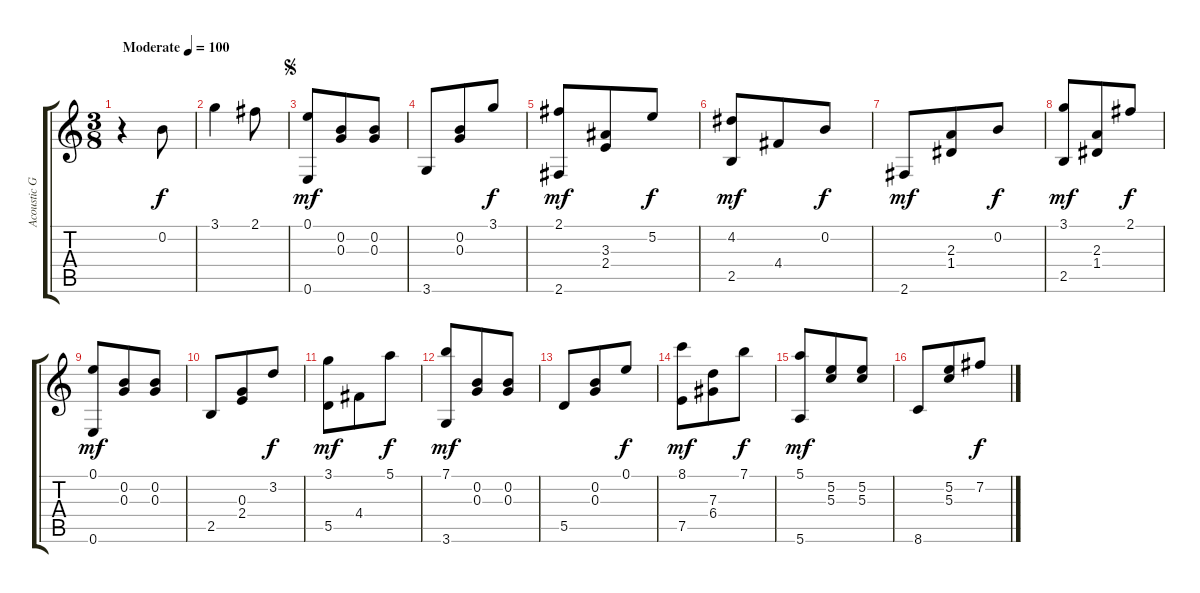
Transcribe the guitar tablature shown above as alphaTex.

\track ("Acoustic Guitar" "Acoustic G") {instrument acousticguitarnylon}
\staff {score tabs}
\tuning (E4 B3 G3 D3 A2 E2) {hide}
\ts (3 8)
\tempo (100 "Moderate")
\clef g2
\ks c
r.4{dy f instrument acousticguitarnylon} 0.2.8 |
3.1.4 2.1.8 |
\jump segno
(0.1 0.6).8{dy mf} (0.2 0.3).8 (0.2 0.3).8 |
3.6.8 (0.2 0.3).8 3.1.8{dy f} |
(2.1 2.6).8{dy mf} (3.3 2.4).8 5.2.8{dy f} |
(4.2 2.5).8{dy mf} 4.4.8 0.2.8{dy f} |
2.6.8{dy mf} (2.3 1.4).8 0.2.8{dy f} |
(3.1 2.5).8{dy mf} (2.3 1.4).8 2.1.8{dy f} |
(0.1 0.6).8{dy mf} (0.2 0.3).8 (0.2 0.3).8 |
2.5.8 (0.3 2.4).8 3.2.8{dy f} |
(3.1 5.5).8{dy mf} 4.4.8 5.1.8{dy f} |
(7.1 3.6).8{dy mf} (0.2 0.3).8 (0.2 0.3).8 |
5.5.8 (0.2 0.3).8 0.1.8{dy f} |
(8.1 7.5).8{dy mf} (7.3 6.4).8 7.1.8{dy f} |
(5.1 5.6).8{dy mf} (5.2 5.3).8 (5.2 5.3).8 |
8.6.8 (5.2 5.3).8 7.2.8{dy f}
